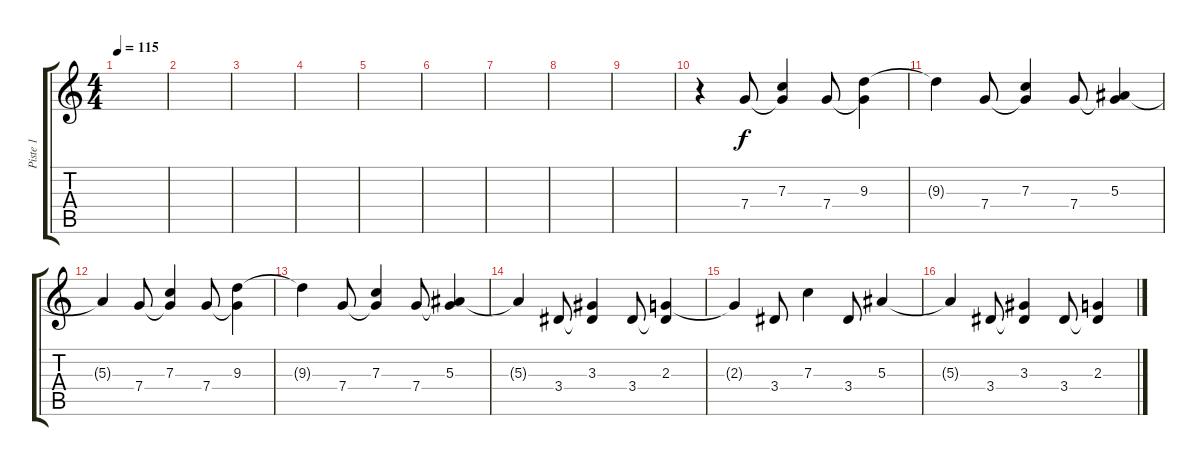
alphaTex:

\track ("Piste 1" "Piste 1") {instrument distortionguitar}
\staff {score tabs}
\tuning (D4 A3 F3 C3 G2 C2) {hide}
\ts (4 4)
\tempo 115
\clef g2
\ks c
|
|
|
|
|
|
|
|
|
r.4 7.4.8 (7.3 7.4{t}).4 7.4.8 (9.3 7.4{t}).4 |
9.3{t}.4 7.4.8 (7.3 7.4{t}).4 7.4.8 (5.3 7.4{t}).4 |
5.3{t}.4 7.4.8 (7.3 7.4{t}).4 7.4.8 (9.3 7.4{t}).4 |
9.3{t}.4 7.4.8 (7.3 7.4{t}).4 7.4.8 (5.3 7.4{t}).4 |
5.3{t}.4 3.4.8 (3.3 3.4{t}).4 3.4.8 (2.3 3.4{t}).4 |
2.3{t}.4 3.4.8 7.3.4 3.4.8 5.3.4 |
5.3{t}.4 3.4.8 (3.3 3.4{t}).4 3.4.8 (2.3 3.4{t}).4
